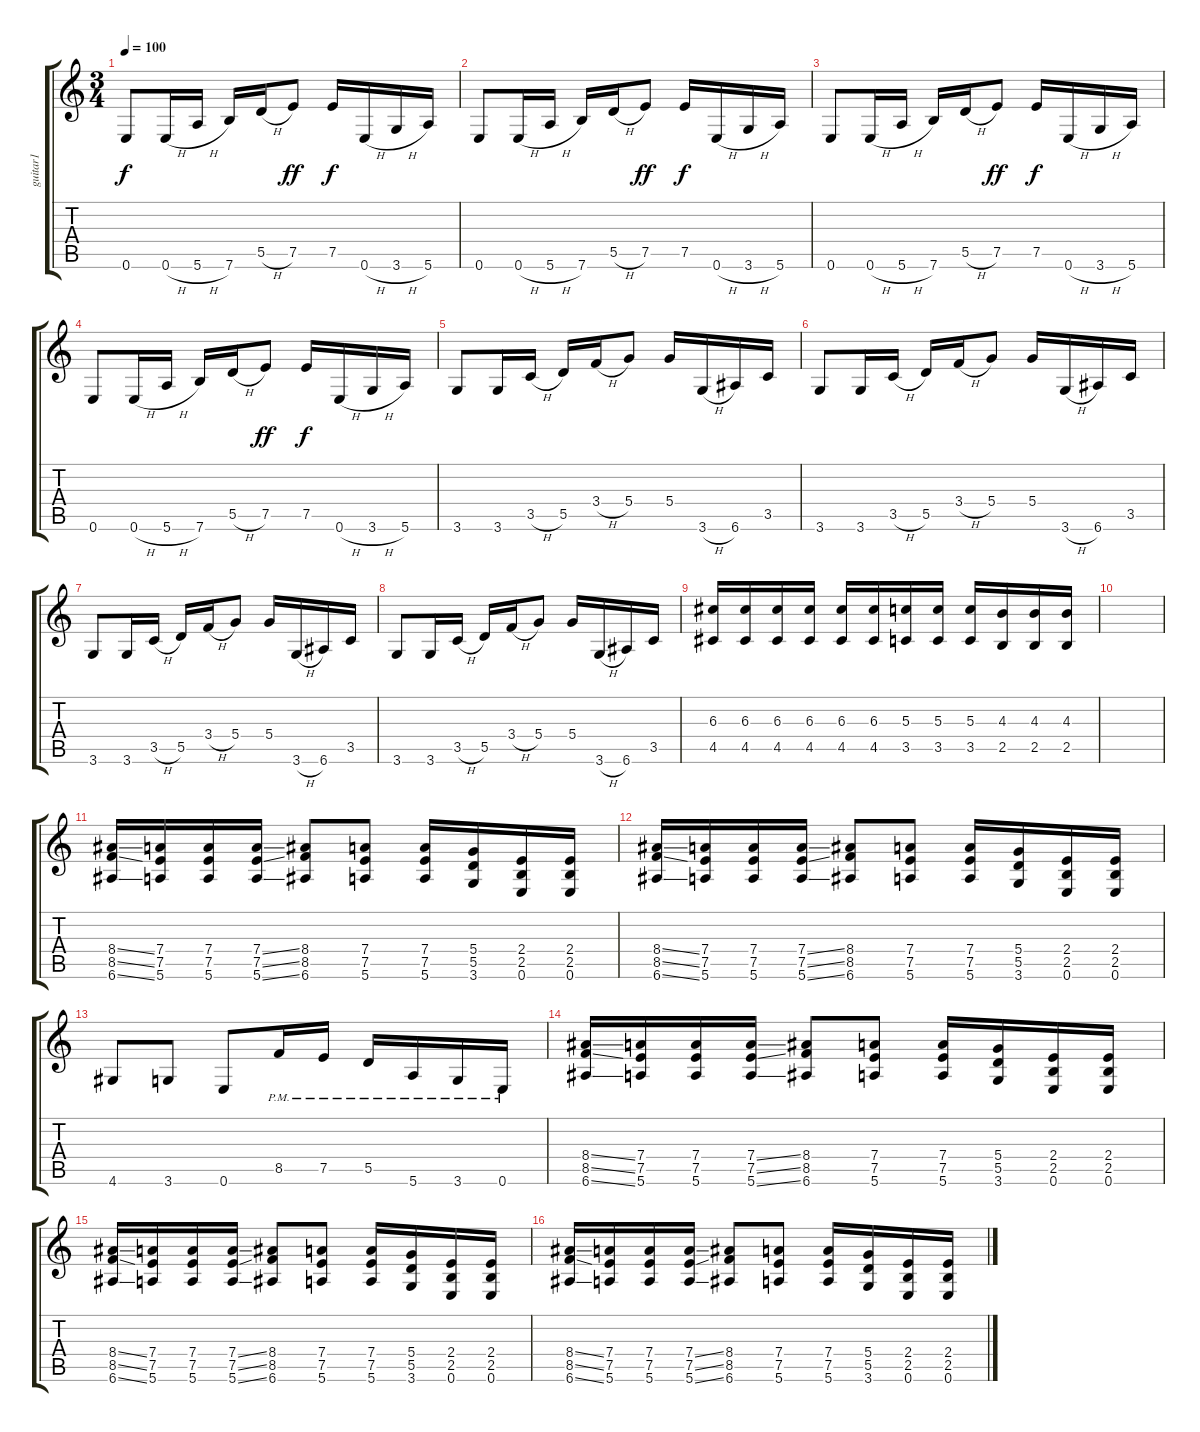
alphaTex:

\track ("guitar1 " "guitar1 ") {instrument distortionguitar}
\staff {score tabs}
\tuning (E4 B3 G3 D3 A2 E2) {hide}
\ts (3 4)
\tempo 100
\clef g2
\ks c
0.6.8{dy f} 0.6{h}.16 5.6{h}.16 7.6.16 5.5{h}.16 7.5.8{dy ff} 7.5.16{dy f} 0.6{h}.16 3.6{h}.16 5.6.16 |
0.6.8 0.6{h}.16 5.6{h}.16 7.6.16 5.5{h}.16 7.5.8{dy ff} 7.5.16{dy f} 0.6{h}.16 3.6{h}.16 5.6.16 |
0.6.8 0.6{h}.16 5.6{h}.16 7.6.16 5.5{h}.16 7.5.8{dy ff} 7.5.16{dy f} 0.6{h}.16 3.6{h}.16 5.6.16 |
0.6.8 0.6{h}.16 5.6{h}.16 7.6.16 5.5{h}.16 7.5.8{dy ff} 7.5.16{dy f} 0.6{h}.16 3.6{h}.16 5.6.16 |
3.6.8 3.6.16 3.5{h}.16 5.5.16 3.4{h}.16 5.4.8 5.4.16 3.6{h}.16 6.6.16 3.5.16 |
3.6.8 3.6.16 3.5{h}.16 5.5.16 3.4{h}.16 5.4.8 5.4.16 3.6{h}.16 6.6.16 3.5.16 |
3.6.8 3.6.16 3.5{h}.16 5.5.16 3.4{h}.16 5.4.8 5.4.16 3.6{h}.16 6.6.16 3.5.16 |
3.6.8 3.6.16 3.5{h}.16 5.5.16 3.4{h}.16 5.4.8 5.4.16 3.6{h}.16 6.6.16 3.5.16 |
(6.3 4.5).16 (6.3 4.5).16 (6.3 4.5).16 (6.3 4.5).16 (6.3 4.5).16 (6.3 4.5).16 (5.3 3.5).16 (5.3 3.5).16 (5.3 3.5).16 (4.3 2.5).16 (4.3 2.5).16 (4.3 2.5).16 |
|
(8.4{ss} 8.5{ss} 6.6{ss}).16 (7.4 7.5 5.6).16 (7.4 7.5 5.6).16 (7.4{ss} 7.5{ss} 5.6{ss}).16 (8.4 8.5 6.6).8 (7.4 7.5 5.6).8 (7.4 7.5 5.6).16 (5.4 5.5 3.6).16 (2.4 2.5 0.6).16 (2.4 2.5 0.6).16 |
(8.4{ss} 8.5{ss} 6.6{ss}).16 (7.4 7.5 5.6).16 (7.4 7.5 5.6).16 (7.4{ss} 7.5{ss} 5.6{ss}).16 (8.4 8.5 6.6).8 (7.4 7.5 5.6).8 (7.4 7.5 5.6).16 (5.4 5.5 3.6).16 (2.4 2.5 0.6).16 (2.4 2.5 0.6).16 |
4.6.8 3.6.8 0.6.8 8.5{pm}.16 7.5{pm}.16 5.5{pm}.16 5.6{pm}.16 3.6{pm}.16 0.6{pm}.16 |
(8.4{ss} 8.5{ss} 6.6{ss}).16 (7.4 7.5 5.6).16 (7.4 7.5 5.6).16 (7.4{ss} 7.5{ss} 5.6{ss}).16 (8.4 8.5 6.6).8 (7.4 7.5 5.6).8 (7.4 7.5 5.6).16 (5.4 5.5 3.6).16 (2.4 2.5 0.6).16 (2.4 2.5 0.6).16 |
(8.4{ss} 8.5{ss} 6.6{ss}).16 (7.4 7.5 5.6).16 (7.4 7.5 5.6).16 (7.4{ss} 7.5{ss} 5.6{ss}).16 (8.4 8.5 6.6).8 (7.4 7.5 5.6).8 (7.4 7.5 5.6).16 (5.4 5.5 3.6).16 (2.4 2.5 0.6).16 (2.4 2.5 0.6).16 |
(8.4{ss} 8.5{ss} 6.6{ss}).16 (7.4 7.5 5.6).16 (7.4 7.5 5.6).16 (7.4{ss} 7.5{ss} 5.6{ss}).16 (8.4 8.5 6.6).8 (7.4 7.5 5.6).8 (7.4 7.5 5.6).16 (5.4 5.5 3.6).16 (2.4 2.5 0.6).16 (2.4 2.5 0.6).16
